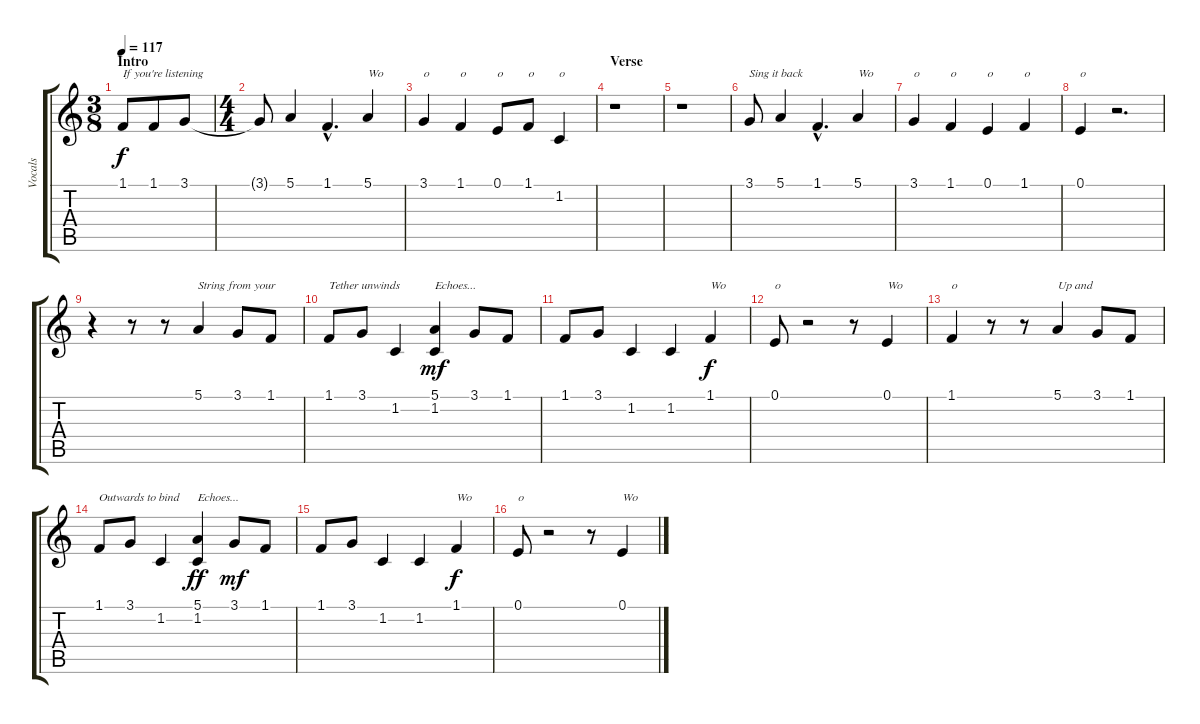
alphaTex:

\track ("Vocals" "Vocals") {instrument lead2sawtooth}
\staff {score tabs}
\tuning (E4 B3 G3 D3 A2 E2) {hide}
\ts (3 8)
\section ("" "Intro")
\tempo 117
\clef g2
\ks c
1.1.8{txt "If you're listening" dy f instrument lead2sawtooth} 1.1.8 3.1.8 |
\ts (4 4)
3.1{t}.8 5.1.4 1.1{hac}.4{d} 5.1.4{txt "Wo"} |
3.1.4{txt "o"} 1.1.4{txt "o"} 0.1.8{txt "o"} 1.1.8{txt "o"} 1.2.4{txt "o"} |
\section ("" "Verse")
r.1 |
r.1 |
3.1.8{txt "Sing it back "} 5.1.4 1.1{hac}.4{d} 5.1.4{txt "Wo"} |
3.1.4{txt "o"} 1.1.4{txt "o"} 0.1.4{txt "o"} 1.1.4{txt "o"} |
0.1.4{txt "o"} r.2{d} |
r.4 r.8 r.8 5.1.4{txt "String from your"} 3.1.8 1.1.8 |
1.1.8{txt "Tether unwinds"} 3.1.8 1.2.4 (5.1 1.2).4{txt "Echoes..." dy mf} 3.1.8 1.1.8 |
1.1.8 3.1.8 1.2.4 1.2.4 1.1.4{txt "Wo" dy f} |
0.1.8{txt "o"} r.2 r.8 0.1.4{txt "Wo"} |
1.1.4{txt "o"} r.8 r.8 5.1.4{txt "Up and"} 3.1.8 1.1.8 |
1.1.8{txt "Outwards to bind"} 3.1.8 1.2.4 (5.1 1.2).4{txt "Echoes..." dy ff} 3.1.8{dy mf} 1.1.8 |
1.1.8 3.1.8 1.2.4 1.2.4 1.1.4{txt "Wo" dy f} |
0.1.8{txt "o"} r.2 r.8 0.1.4{txt "Wo"}
